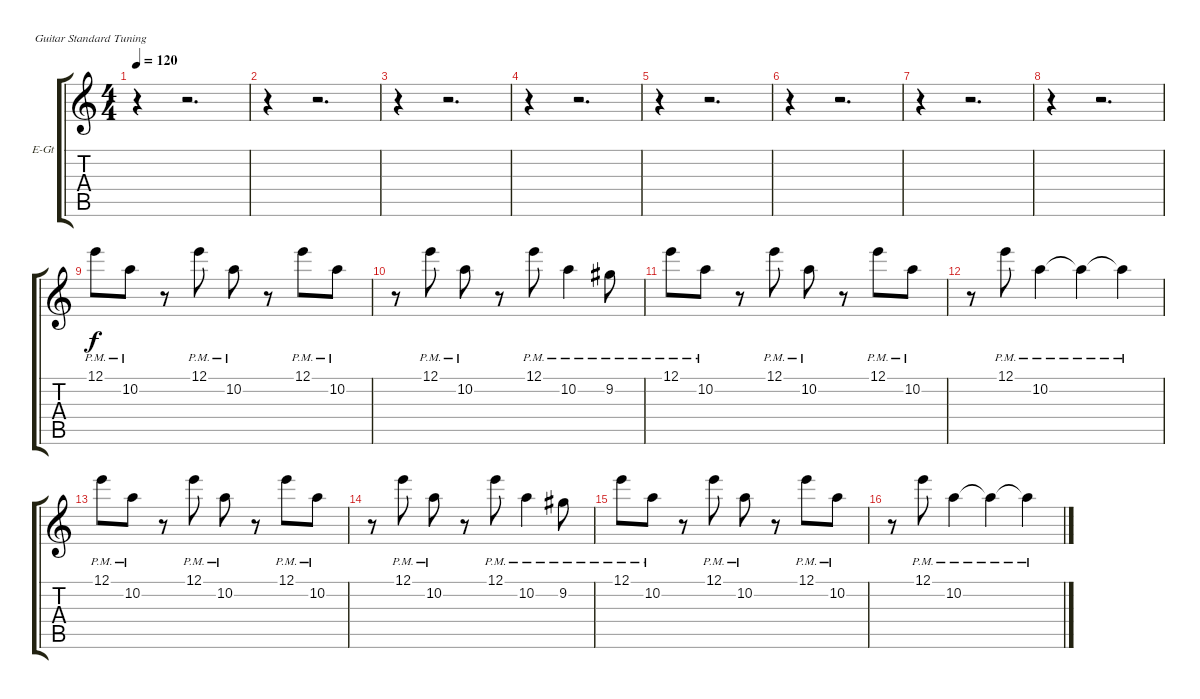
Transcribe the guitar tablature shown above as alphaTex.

\bracketExtendMode groupsimilarinstruments
\firstSystemTrackNameOrientation horizontal
\otherSystemsTrackNameOrientation horizontal
\track ("Electric Guitar2" "E-Gt") {instrument electricguitarclean}
\staff {score tabs}
\tuning (E4 B3 G3 D3 A2 E2)
\ts (4 4)
\beaming (8 2 2 2 2)
\tempo 120
\clef g2
\ks c
r.4{dy f instrument electricguitarclean} r.2{d} |
r.4 r.2{d} |
r.4 r.2{d} |
r.4 r.2{d} |
r.4 r.2{d} |
r.4 r.2{d} |
r.4 r.2{d} |
r.4 r.2{d} |
12.1{pm}.8 10.2{pm}.8 r.8 12.1{pm}.8 10.2{pm}.8 r.8 12.1{pm}.8 10.2{pm}.8 |
r.8 12.1{pm}.8 10.2{pm}.8 r.8 12.1{pm}.8 10.2{pm}.4 9.2{pm}.8 |
12.1{pm}.8 10.2{pm}.8 r.8 12.1{pm}.8 10.2{pm}.8 r.8 12.1{pm}.8 10.2{pm}.8 |
r.8 12.1{pm}.8 10.2{pm}.4 10.2{pm t}.4 10.2{pm t}.4 |
12.1{pm}.8 10.2{pm}.8 r.8 12.1{pm}.8 10.2{pm}.8 r.8 12.1{pm}.8 10.2{pm}.8 |
r.8 12.1{pm}.8 10.2{pm}.8 r.8 12.1{pm}.8 10.2{pm}.4 9.2{pm}.8 |
12.1{pm}.8 10.2{pm}.8 r.8 12.1{pm}.8 10.2{pm}.8 r.8 12.1{pm}.8 10.2{pm}.8 |
r.8 12.1{pm}.8 10.2{pm}.4 10.2{pm t}.4 10.2{pm t}.4
